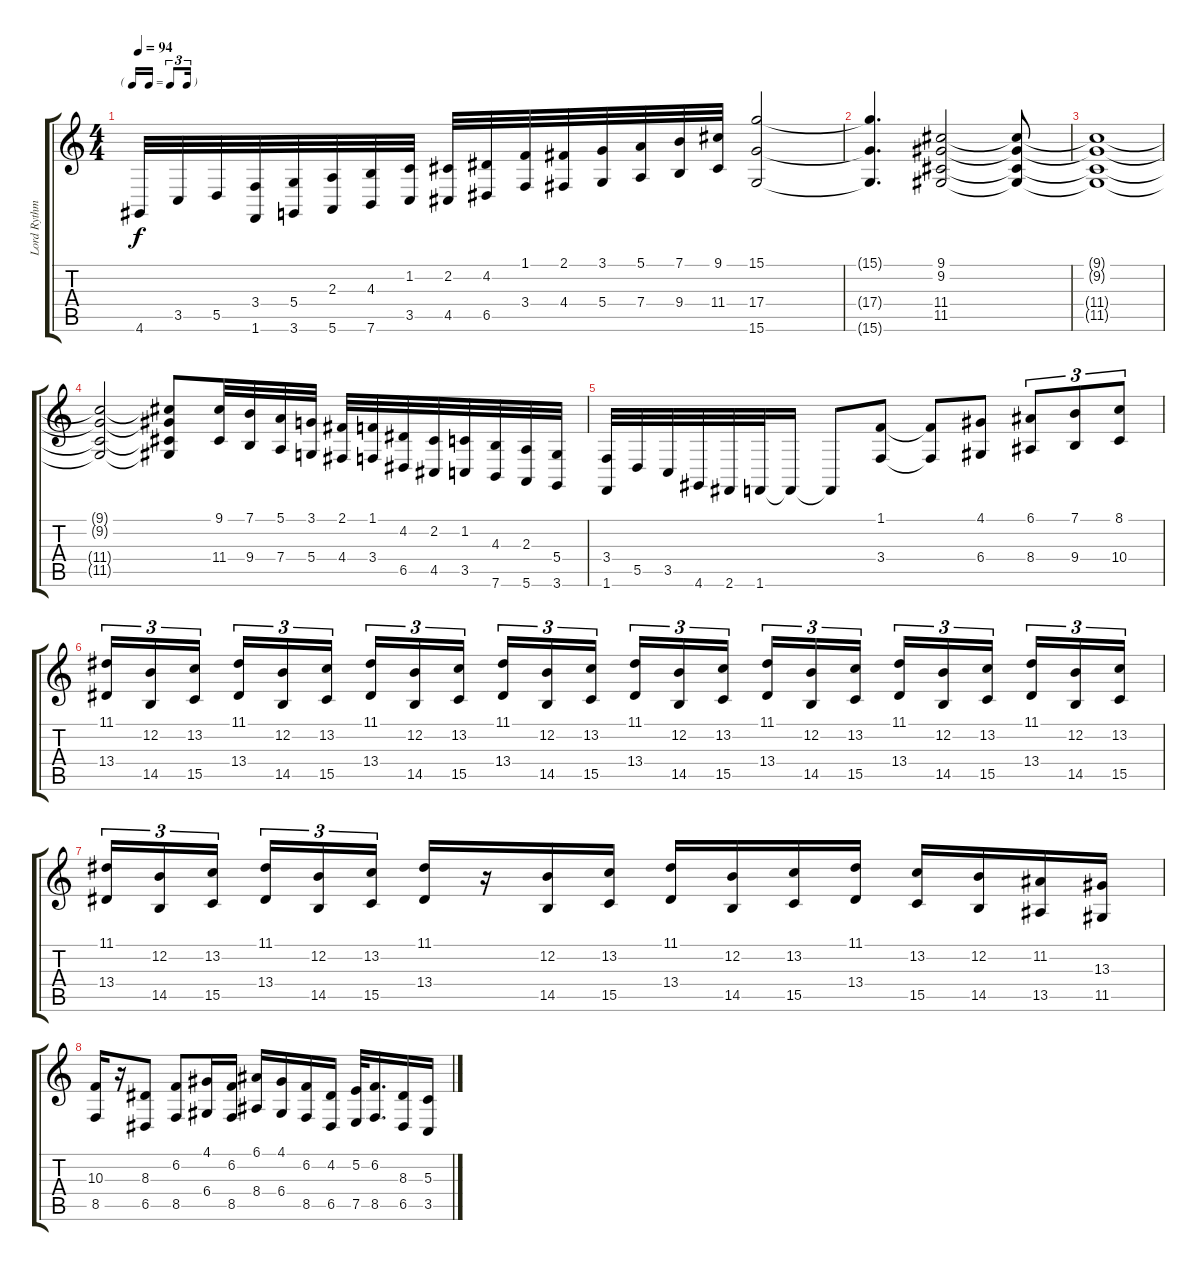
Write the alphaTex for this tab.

\track ("Lord Rythm" "Lord Rythm") {instrument rockorgan}
\staff {score tabs}
\tuning (E4 B3 G3 D3 A2 E2) {hide}
\ts (4 4)
\tf triplet16th
\tempo 94
\clef g2
\ks c
4.6.32{dy f} 3.5.32 5.5.32 (3.4 1.6).32 (5.4 3.6).32 (2.3 5.6).32 (4.3 7.6).32 (1.2 3.5).32 (2.2 4.5).32 (4.2 6.5).32 (1.1 3.4).32 (2.1 4.4).32 (3.1 5.4).32 (5.1 7.4).32 (7.1 9.4).32 (9.1 11.4).32 (15.1 17.4 15.6).2 |
(15.1{t} 17.4{t} 15.6{t}).4{d} (9.1 9.2 11.4 11.5).2 (9.1{t} 9.2{t} 11.4{t} 11.5{t}).8 |
(9.1{t} 9.2{t} 11.4{t} 11.5{t}).1 |
(9.1{t} 9.2{t} 11.4{t} 11.5{t}).2 (9.1{t} 9.2{t} 11.4{t} 11.5{t}).8 (9.1 11.4).32 (7.1 9.4).32 (5.1 7.4).32 (3.1 5.4).32 (2.1 4.4).32 (1.1 3.4).32 (4.2 6.5).32 (2.2 4.5).32 (1.2 3.5).32 (4.3 7.6).32 (2.3 5.6).32 (5.4 3.6).32 |
(3.4 1.6).32 5.5.32 3.5.32 4.6.32 2.6.32 1.6.32 1.6{t}.16 1.6{t}.8 (1.1 3.4).8 (1.1{t} 3.4{t}).8 (4.1 6.4).8 (6.1 8.4).8{tu (3 2)} (7.1 9.4).8{tu (3 2)} (8.1 10.4).8{tu (3 2)} |
(11.1 13.4).16{tu (3 2)} (12.2 14.5).16{tu (3 2)} (13.2 15.5).16{tu (3 2) beam splitsecondary} (11.1 13.4).16{tu (3 2)} (12.2 14.5).16{tu (3 2)} (13.2 15.5).16{tu (3 2)} (11.1 13.4).16{tu (3 2)} (12.2 14.5).16{tu (3 2)} (13.2 15.5).16{tu (3 2) beam splitsecondary} (11.1 13.4).16{tu (3 2)} (12.2 14.5).16{tu (3 2)} (13.2 15.5).16{tu (3 2)} (11.1 13.4).16{tu (3 2)} (12.2 14.5).16{tu (3 2)} (13.2 15.5).16{tu (3 2) beam splitsecondary} (11.1 13.4).16{tu (3 2)} (12.2 14.5).16{tu (3 2)} (13.2 15.5).16{tu (3 2)} (11.1 13.4).16{tu (3 2)} (12.2 14.5).16{tu (3 2)} (13.2 15.5).16{tu (3 2) beam splitsecondary} (11.1 13.4).16{tu (3 2)} (12.2 14.5).16{tu (3 2)} (13.2 15.5).16{tu (3 2)} |
(11.1 13.4).16{tu (3 2)} (12.2 14.5).16{tu (3 2)} (13.2 15.5).16{tu (3 2) beam splitsecondary} (11.1 13.4).16{tu (3 2)} (12.2 14.5).16{tu (3 2)} (13.2 15.5).16{tu (3 2)} (11.1 13.4).16 r.16 (12.2 14.5).16 (13.2 15.5).16 (11.1 13.4).16 (12.2 14.5).16 (13.2 15.5).16 (11.1 13.4).16 (13.2 15.5).16 (12.2 14.5).16 (11.2 13.5).16 (13.3 11.5).16 |
(10.3 8.5).16 r.16 (8.3 6.5).8 (6.2 8.5).8 (4.1 6.4).16 (6.2 8.5).16 (6.1 8.4).16 (4.1 6.4).16 (6.2 8.5).16 (4.2 6.5).16 (5.2 7.5).32 (6.2 8.5).16{d} (8.3 6.5).16 (5.3 3.5).16
